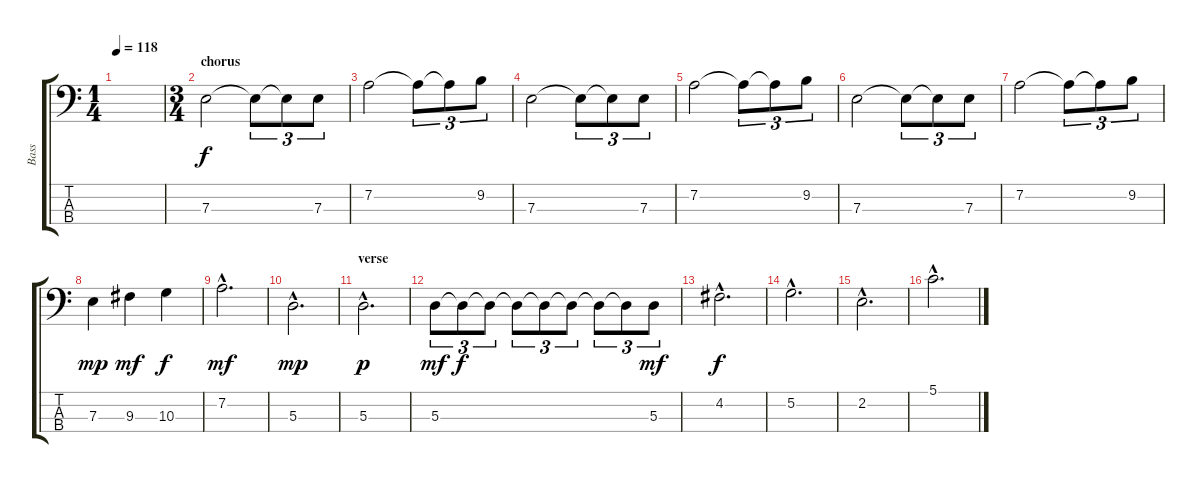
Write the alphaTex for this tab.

\track ("Bass" "Bass") {instrument acousticbass}
\staff {score tabs}
\tuning (G2 D2 A1 E1) {hide}
\ts (1 4)
\tempo 118
\clef f4
\ks c
|
\ts (3 4)
\section ("" "chorus")
7.3.2 7.3{t}.8{tu (3 2)} 7.3{t}.8{tu (3 2)} 7.3.8{tu (3 2)} |
7.2.2 7.2{t}.8{tu (3 2)} 7.2{t}.8{tu (3 2)} 9.2.8{tu (3 2)} |
7.3.2 7.3{t}.8{tu (3 2)} 7.3{t}.8{tu (3 2)} 7.3.8{tu (3 2)} |
7.2.2 7.2{t}.8{tu (3 2)} 7.2{t}.8{tu (3 2)} 9.2.8{tu (3 2)} |
7.3.2 7.3{t}.8{tu (3 2)} 7.3{t}.8{tu (3 2)} 7.3.8{tu (3 2)} |
7.2.2 7.2{t}.8{tu (3 2)} 7.2{t}.8{tu (3 2)} 9.2.8{tu (3 2)} |
7.3.4{dy mp} 9.3.4{dy mf} 10.3.4{dy f} |
7.2{hac}.2{d dy mf} |
5.3{hac}.2{d dy mp} |
\section ("" "verse")
5.3{hac}.2{d dy p} |
5.3.8{tu (3 2) dy mf} 5.3{t}.8{tu (3 2) dy f} 5.3{t}.8{tu (3 2)} 5.3{t}.8{tu (3 2)} 5.3{t}.8{tu (3 2)} 5.3{t}.8{tu (3 2)} 5.3{t}.8{tu (3 2)} 5.3{t}.8{tu (3 2)} 5.3.8{tu (3 2) dy mf} |
4.2{hac}.2{d dy f} |
5.2{hac}.2{d} |
2.2{hac}.2{d} |
5.1{hac}.2{d}
